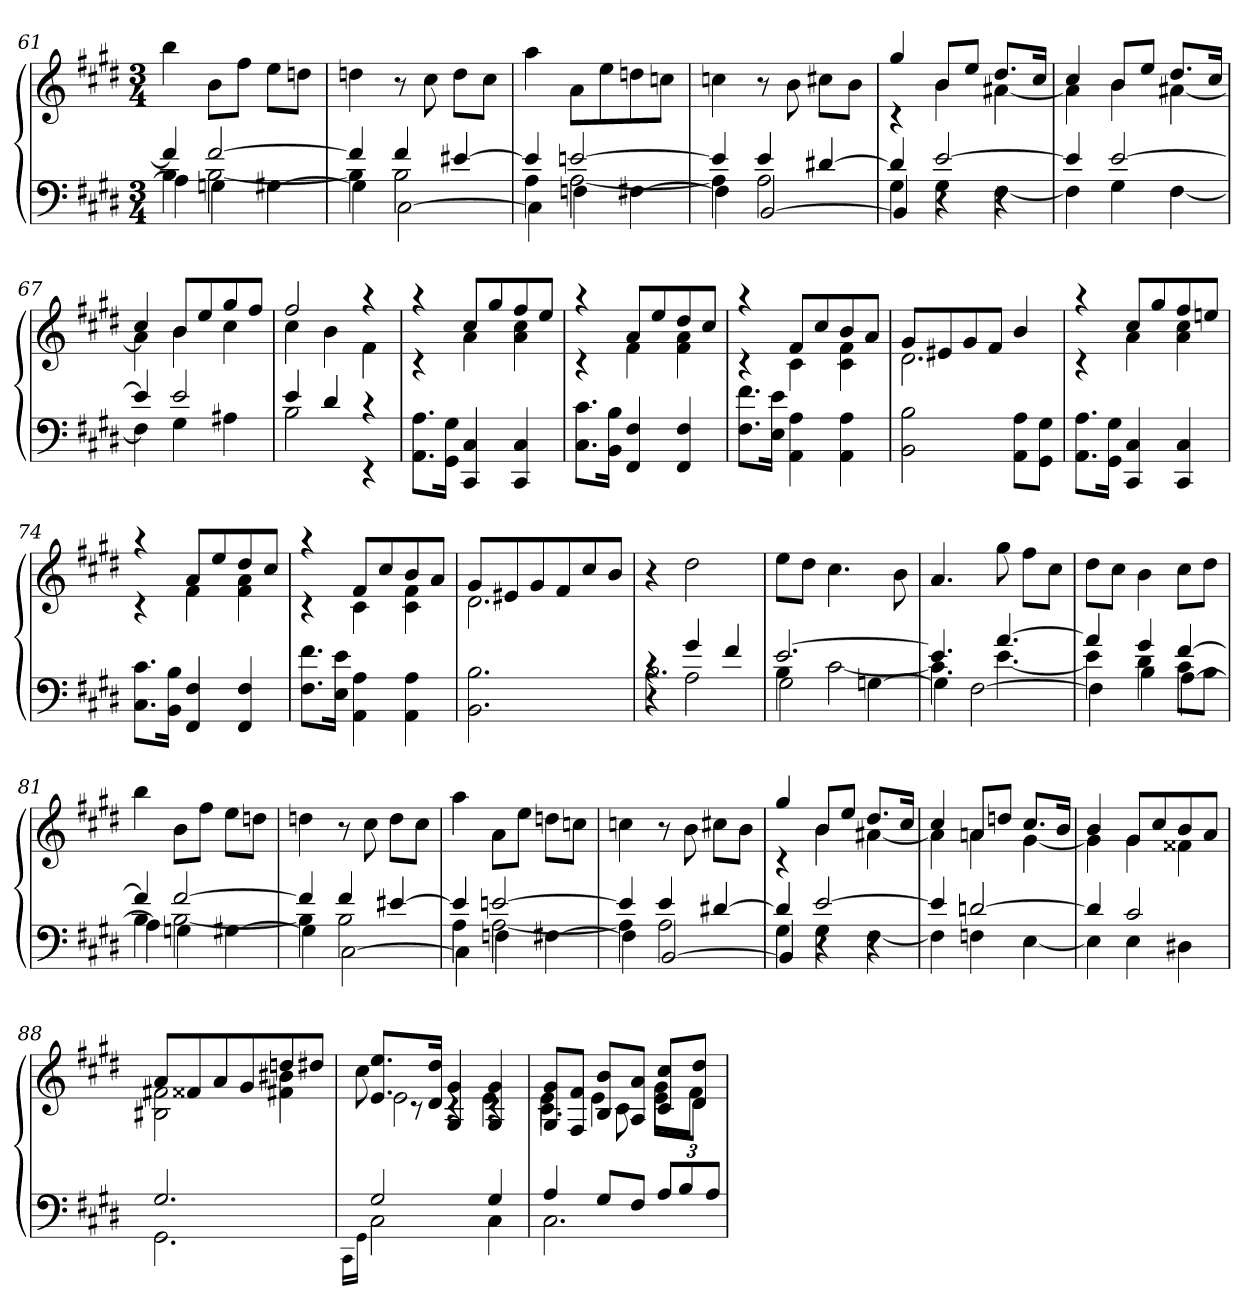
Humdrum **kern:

**kern	**kern
*part1	*part1
*staff2	*staff1
*clefF4	*clefG2
*k[f#c#g#d#]	*k[f#c#g#d#]
*c#:	*c#:
*M3/4	*M3/4
=61	=61
*^	*
*	*^	*
4f#]	4B	4A\]	4bb
[2f#	[2B	4Gn\	8bL
.	.	.	8ff#J
.	.	[4G#X\	8eeL
.	.	.	8ddnJ
=62	=62	=62	=62
4f#]	4B]	4G#\]	4ddn
4f#	2B	[2C#\	8r
.	.	.	8cc#
[4e#X	.	.	8ddL
.	.	.	8cc#J
=63	=63	=63	=63
4e#]	4A	4C#\]	4aa
[2en	[2A	4Fn\	8aL
.	.	.	8ee
.	.	[4F#X\	8ddn
.	.	.	8ccnJ
=64	=64	=64	=64
4e]	4A]	4F#\]	4ccn
4e	2A	[2BB/	8r
.	.	.	8b
[4d#X	.	.	8cc#XL
.	.	.	8bJ
=65	=65	=65	=65
*	*	*	*^
4d#]	4G#	4BB/]	4gg#	4rc
[2e	4G#	4r	8bL	4b
.	.	.	8eeJ	.
.	[4F#	4r	8.dd#L	[4a#X
.	.	.	16cc#Jk	.
*	*v	*v	*	*
=66	=66	=66	=66
4e]	4F#]	4cc#	4a#]
[2e	4G#	8bL	4b
.	.	8eeJ	.
.	[4F#	8.dd#L	[4a#X
.	.	16cc#Jk	.
=67	=67	=67	=67
4e]	4F#]	4cc#	4a#]
2e	4G#	8bL	4b
.	.	8ee	.
.	4A#X	8gg#	4cc#
.	.	8ff#J	.
=68	=68	=68	=68
4e	2B	2ff#	4cc#
4d#	.	.	4b
4rc	4rEE	4raa	4f#
*v	*v	*	*
=69	=69	=69
8.AA 8.AL	4raa	4rc
16GG# 16G#Jk	.	.
4CC# 4C#	8cc#L	4a
.	8gg#	.
4CC# 4C#	8ff#	4a 4cc#
.	8eeJ	.
=70	=70	=70
8.C# 8.c#L	4raa	4rc
16BB 16BJk	.	.
4FF# 4F#	8aL	4f#
.	8ee	.
4FF# 4F#	8dd#	4f# 4a
.	8cc#J	.
=71	=71	=71
8.F# 8.f#L	4raa	4rc
16E 16eJk	.	.
4AA 4A	8f#L	4c#
.	8cc#	.
4AA 4A	8b	4c# 4f#
.	8aJ	.
=72	=72	=72
2BB 2B	8g#L	2.d#
.	8e#X	.
.	8g#	.
.	8f#J	.
8AA 8AL	4b	.
8GG# 8G#J	.	.
=73	=73	=73
8.AA 8.AL	4raa	4rc
16GG# 16G#Jk	.	.
4CC# 4C#	8cc#L	4a
.	8gg#	.
4CC# 4C#	8ff#	4a 4cc#
.	8eenJ	.
=74	=74	=74
8.C# 8.c#L	4raa	4rc
16BB 16BJk	.	.
4FF# 4F#	8aL	4f#
.	8ee	.
4FF# 4F#	8dd#	4f# 4a
.	8cc#J	.
=75	=75	=75
8.F# 8.f#L	4raa	4rc
16E 16eJk	.	.
4AA 4A	8f#L	4c#
.	8cc#	.
4AA 4A	8b	4c# 4f#
.	8aJ	.
=76	=76	=76
2.BB 2.B	8g#L	2.d#
.	8e#X	.
.	8g#	.
.	8f#	.
.	8cc#	.
.	8bJ	.
*	*v	*v
=77	=77
*^	*
*	*^	*
4rc	2.B	4r	4r
4g#	.	2A\	2dd#
4f#	.	.	.
=78	=78	=78	=78
[2.e	4B	2G#\	8eeL
.	.	.	8dd#J
.	[2c#	.	4.cc#
.	.	[4Gn\	.
.	.	.	8b
=79	=79	=79	=79
4.e]	4.c#]	4G\]	4.a
.	.	[2F#\	.
[4.a	[4.e	.	8gg#
.	.	.	8ff#L
.	.	.	8cc#J
=80	=80	=80	=80
4a]	4e]	4F#\]	8dd#L
.	.	.	8cc#J
4g#	4d#	4B\	4b
[4f#	8c#L	[4A\	8cc#L
.	8BJ	.	8dd#J
=81	=81	=81	=81
4f#]	4B	4A\]	4bb
[2f#	[2B	4Gn\	8bL
.	.	.	8ff#J
.	.	[4G#X\	8eeL
.	.	.	8ddnJ
=82	=82	=82	=82
4f#]	4B]	4G#\]	4ddn
4f#	2B	[2C#\	8r
.	.	.	8cc#
[4e#X	.	.	8ddL
.	.	.	8cc#J
=83	=83	=83	=83
4e#]	4A	4C#\]	4aa
[2en	[2A	4Fn\	8aL
.	.	.	8eeJ
.	.	[4F#X\	8ddnL
.	.	.	8ccnJ
=84	=84	=84	=84
4e]	4A]	4F#\]	4ccn
4e	2A	[2BB/	8r
.	.	.	8b
[4d#X	.	.	8cc#XL
.	.	.	8bJ
=85	=85	=85	=85
*	*	*	*^
4d#]	4G#	4BB/]	4gg#	4rc
[2e	4G#	4r	8bL	4b
.	.	.	8eeJ	.
.	[4F#	4r	8.dd#L	[4a#X
.	.	.	16cc#Jk	.
*	*v	*v	*	*
=86	=86	=86	=86
4e]	4F#]	4cc#	4a#]
[2dn	4Fn	8anL	4a
.	.	8ddnJ	.
.	[4E	8.cc#L	[4g#
.	.	16bJk	.
=87	=87	=87	=87
4d]	4E]	4b	4g#]
2c#	4E	8g#L	4g#
.	.	8cc#	.
.	4D#X	8b	4f##X
.	.	8aJ	.
=88	=88	=88	=88
2.G#	2.GG#	8aL	2B#X 2f#X
.	.	8f##X	.
.	.	8a	.
.	.	8g#	.
.	.	8ddn	4f#X 4b#X
.	.	8dd#XJ	.
*	*	*v	*v
=89	=89	=89
.	16qqCC#\LL	.
.	16qqGG#\JJ	.
*	*	*^
*	*	*	*^
2G#	2C#	8.e 8.eeL	8cc#	2e\
.	.	.	8rc	.
.	.	16d# 16dd#Jk	.	.
.	.	4G# 4g#	4rc	.
4G#	4C#	4G# 4g#	4rc	4e\
=90	=90	=90	=90	=90
4A	2.C#	8G# 8g#L	4e	4.c#\
.	.	8F# 8f#J	.	.
8G#L	.	8B 8bL	4e	.
8F#J	.	8A 8aJ	.	8c#\
12AL	.	8c# 8cc#L	8g#L	8e\L
12B	.	.	.	.
.	.	8d# 8dd#J	8f#J	8d#\J
12AJ	.	.	.	.
*v	*v	*	*	*
*	*v	*v	*v
=	=
*-	*-
